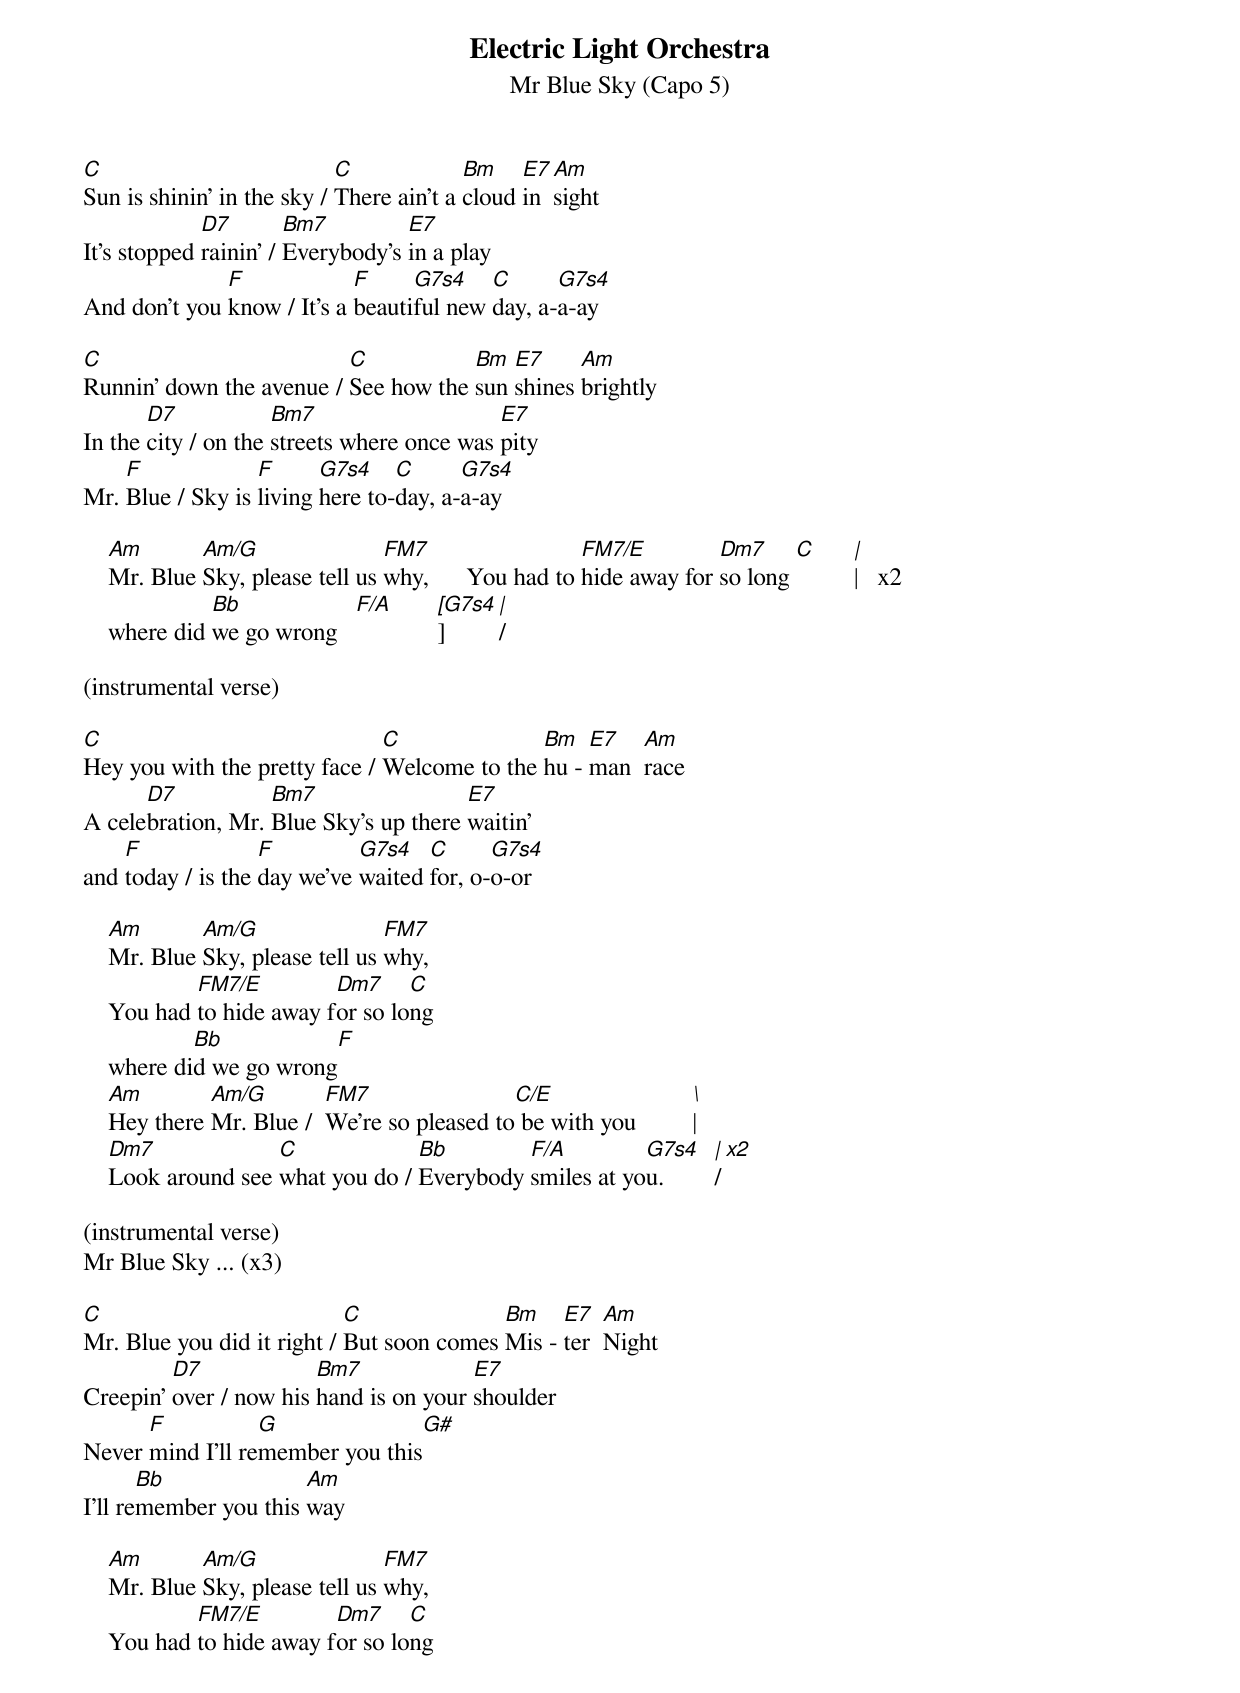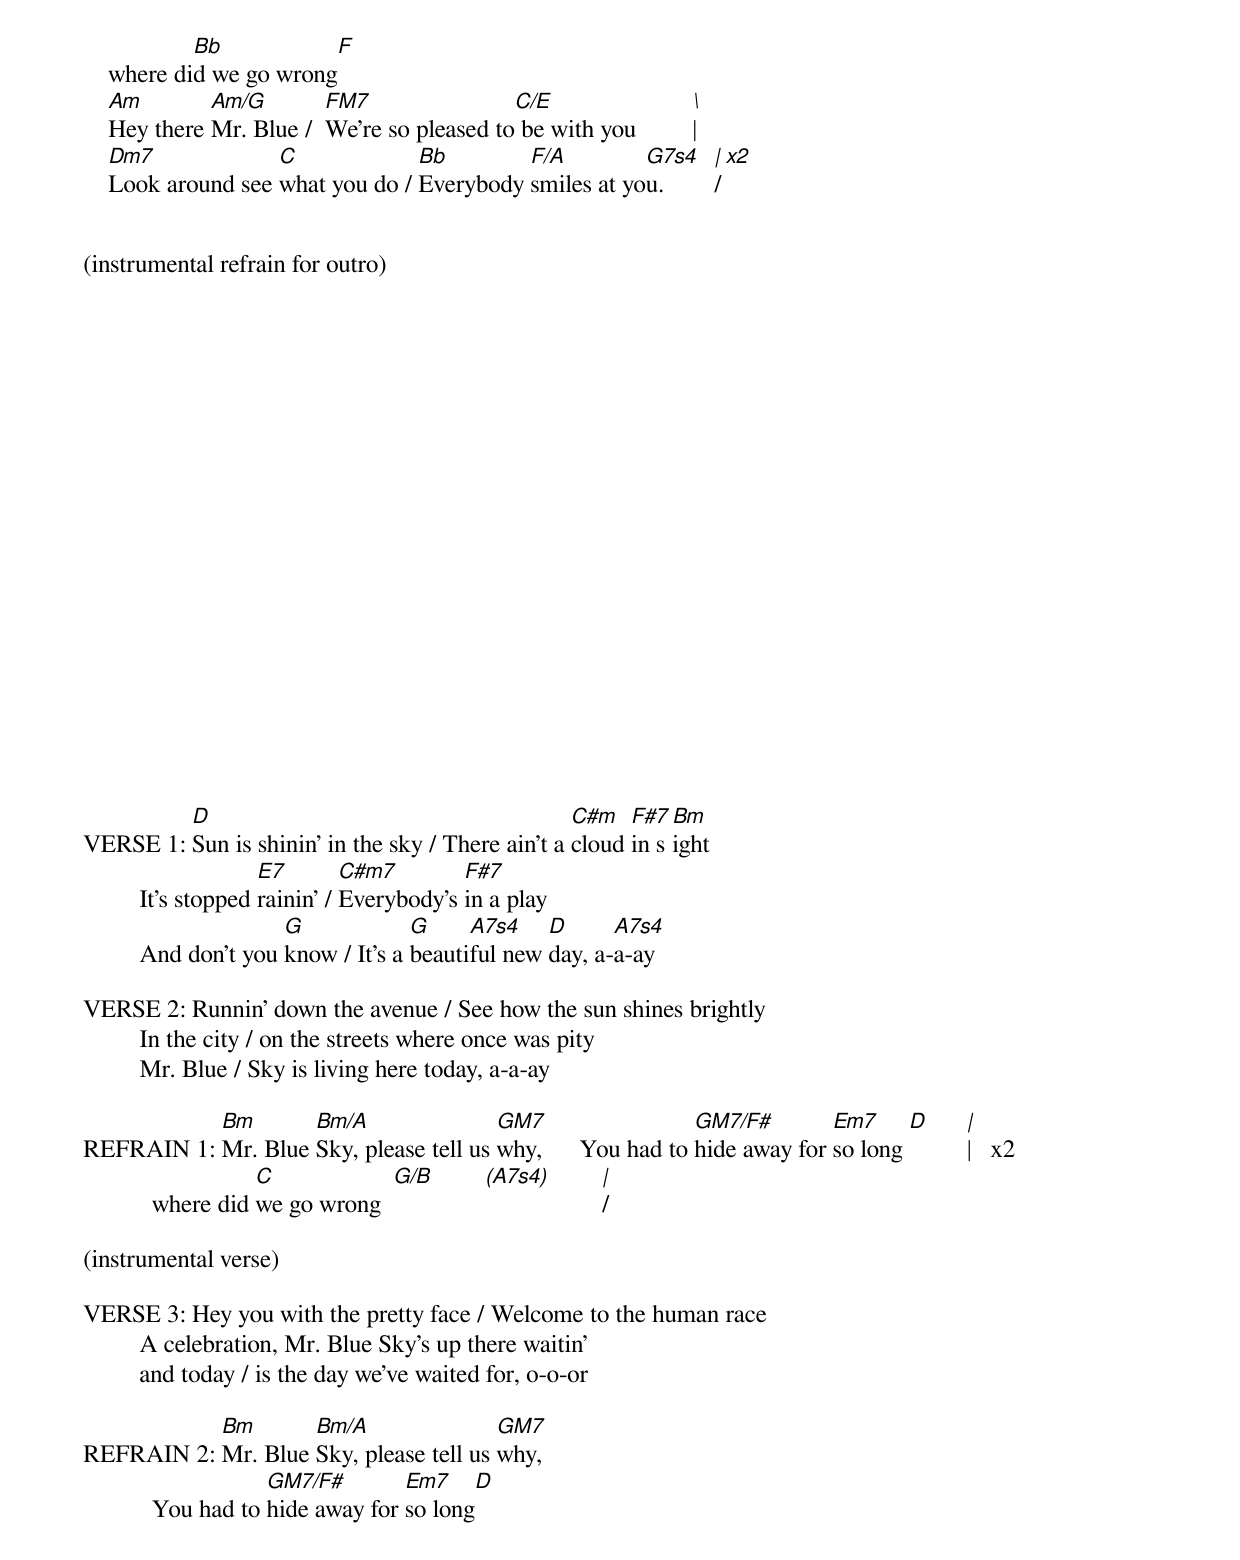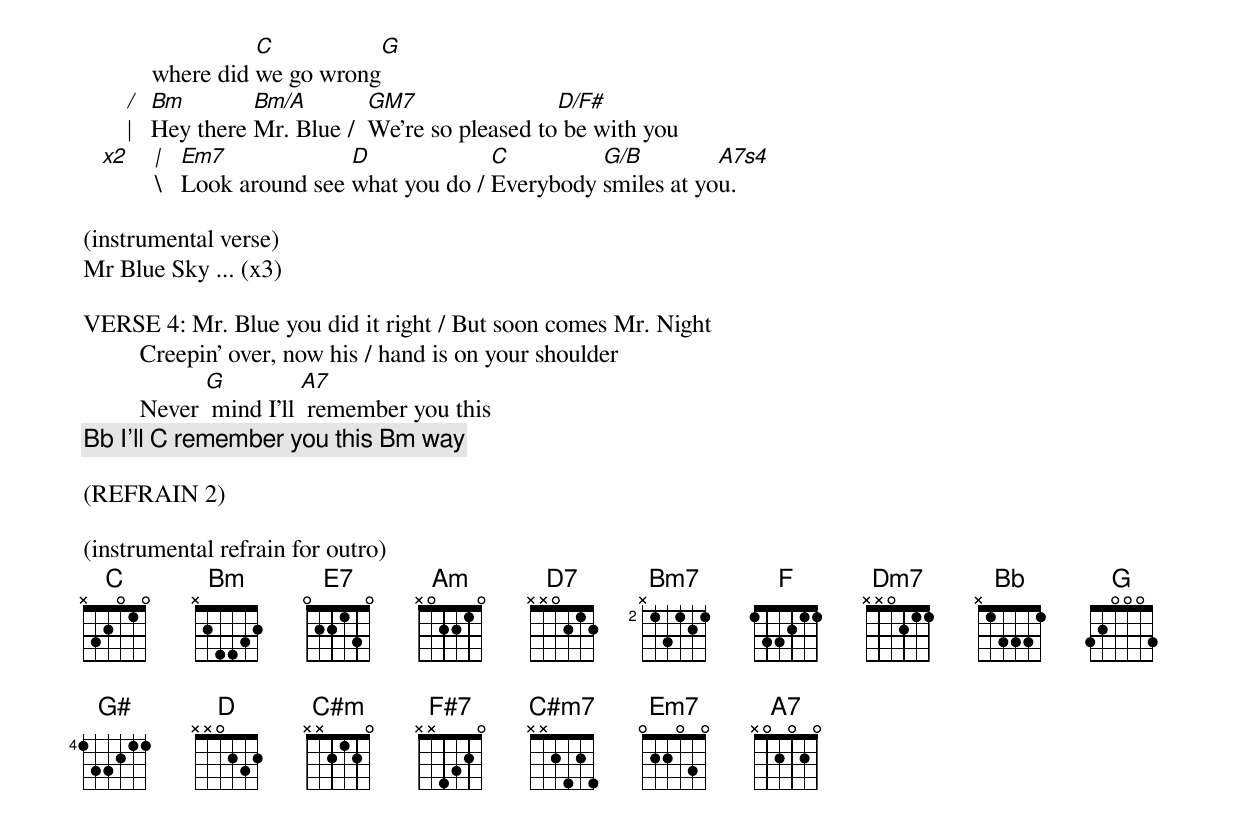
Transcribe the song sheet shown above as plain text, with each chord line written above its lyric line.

Electric Light Orchestra
Mr Blue Sky (Capo 5)

C                           C             Bm    E7 Am
Sun is shinin' in the sky / There ain't a cloud in sight
             D7        Bm7         E7
It's stopped rainin' / Everybody's in a play
              F             F     G7s4    C      G7s4
And don't you know / It's a beautiful new day, a-a-ay

C                         C           Bm  E7     Am
Runnin' down the avenue / See how the sun shines brightly
       D7            Bm7                    E7
In the city / on the streets where once was pity
    F             F      G7s4    C      G7s4
Mr. Blue / Sky is living here to-day, a-a-ay

    Am       Am/G                FM7
    Mr. Blue Sky, please tell us why,      \
               FM7/E         Dm7     C     |
    You had to hide away for so long       |   x2
              Bb            F/A    [G7s4]  |
    where did we go wrong                  /

(instrumental verse)

C                              C              Bm   E7   Am
Hey you with the pretty face / Welcome to the hu - man  race
      D7           Bm7                 E7
A celebration, Mr. Blue Sky's up there waitin'
    F              F         G7s4   C      G7s4
and today / is the day we've waited for, o-o-or

    Am       Am/G                FM7
    Mr. Blue Sky, please tell us why,
            FM7/E         Dm7     C
    You had to hide away for so long
            Bb           F
    where did we go wrong
    Am        Am/G        FM7                C/E                  \
    Hey there Mr. Blue /  We're so pleased to be with you         |
    Dm7             C             Bb        F/A         G7s4      |  x2
    Look around see what you do / Everybody smiles at you.        /

(instrumental verse)
Mr Blue Sky ... (x3)

C                           C              Bm    E7   Am
Mr. Blue you did it right / But soon comes Mis - ter  Night
         D7             Bm7             E7
Creepin' over / now his hand is on your shoulder
      F           G                G#
Never mind I'll remember you this
       Bb              Am
I'll remember you this way

    Am       Am/G                FM7
    Mr. Blue Sky, please tell us why,
            FM7/E         Dm7     C
    You had to hide away for so long
            Bb           F
    where did we go wrong
    Am        Am/G        FM7                C/E                  \
    Hey there Mr. Blue /  We're so pleased to be with you         |
    Dm7             C             Bb        F/A         G7s4      |  x2
    Look around see what you do / Everybody smiles at you.        /


(instrumental refrain for outro)





















         D                                         C#m   F#7 Bm
VERSE 1: Sun is shinin' in the sky / There ain't a cloud in sight
                      E7        C#m7        F#7
         It's stopped rainin' / Everybody's in a play
                       G             G     A7s4    D      A7s4
         And don't you know / It's a beautiful new day, a-a-ay

VERSE 2: Runnin' down the avenue / See how the sun shines brightly
         In the city / on the streets where once was pity
         Mr. Blue / Sky is living here today, a-a-ay

           Bm       Bm/A                GM7
REFRAIN 1: Mr. Blue Sky, please tell us why,      \
                      GM7/F#        Em7     D     |
           You had to hide away for so long       |   x2
                     C            G/B     (A7s4)  |
           where did we go wrong                  /

(instrumental verse)

VERSE 3: Hey you with the pretty face / Welcome to the human race
         A celebration, Mr. Blue Sky's up there waitin'
         and today / is the day we've waited for, o-o-or

           Bm       Bm/A                GM7
REFRAIN 2: Mr. Blue Sky, please tell us why,
                      GM7/F#        Em7     D
           You had to hide away for so long
                     C            G
           where did we go wrong
       /   Bm        Bm/A        GM7                D/F#
       |   Hey there Mr. Blue /  We're so pleased to be with you
   x2  |   Em7             D             C         G/B         A7s4
       \   Look around see what you do / Everybody smiles at you.

(instrumental verse)
Mr Blue Sky ... (x3)

VERSE 4: Mr. Blue you did it right / But soon comes Mr. Night
         Creepin' over, now his / hand is on your shoulder
         Never [G] mind I'll [A7] remember you this
         [Bb] I'll [C] remember you this [Bm] way

(REFRAIN 2)

(instrumental refrain for outro)
